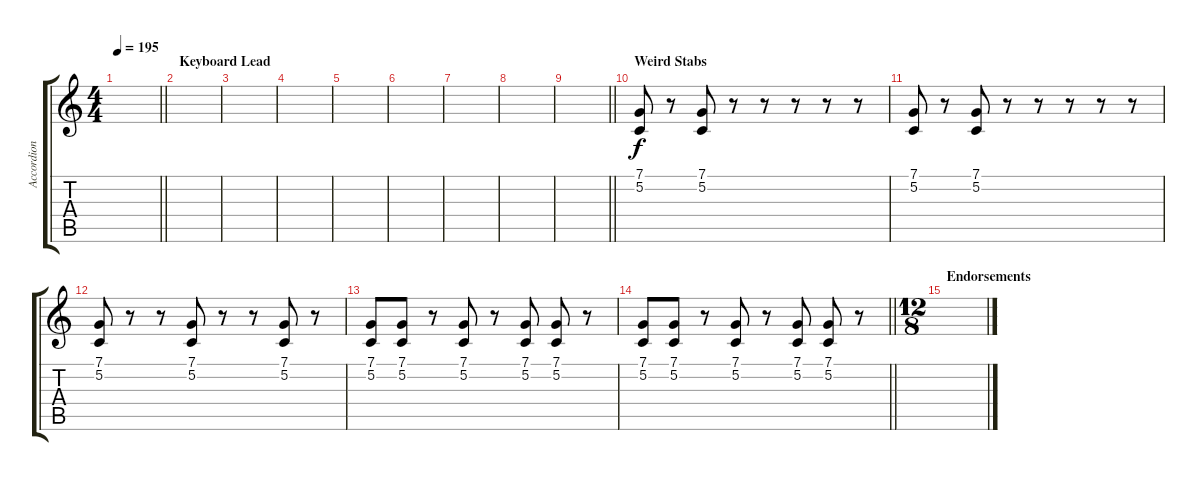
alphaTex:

\track ("Accordion" "Accordion") {instrument accordion}
\staff {score tabs}
\tuning (C4 G3 Eb3 Bb2 F2 C2) {hide}
\ts (4 4)
\tempo 195
\clef g2
\barLineRight lightlight
\ks c
|
\section ("" "Keyboard Lead")
|
|
|
|
|
|
|
\barLineRight lightlight
|
\section ("" "Weird Stabs")
(7.1 5.2).8 r.8 (7.1 5.2).8 r.8 r.8 r.8 r.8 r.8 |
(7.1 5.2).8 r.8 (7.1 5.2).8 r.8 r.8 r.8 r.8 r.8 |
(7.1 5.2).8 r.8 r.8 (7.1 5.2).8 r.8 r.8 (7.1 5.2).8 r.8 |
(7.1 5.2).8 (7.1 5.2).8 r.8 (7.1 5.2).8 r.8 (7.1 5.2).8 (7.1 5.2).8 r.8 |
\barLineRight lightlight
(7.1 5.2).8 (7.1 5.2).8 r.8 (7.1 5.2).8 r.8 (7.1 5.2).8 (7.1 5.2).8 r.8 |
\ts (12 8)
\section ("" "Endorsements")
